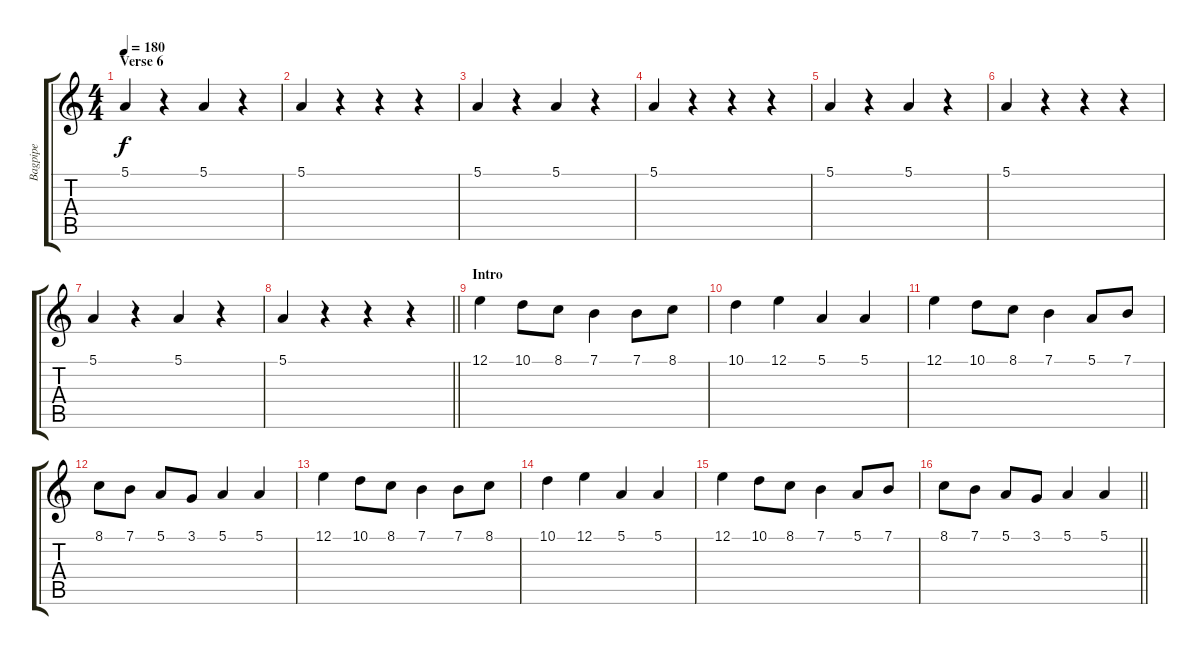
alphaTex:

\track ("Bagpipe" "Bagpipe") {instrument bagpipe}
\staff {score tabs}
\tuning (E4 B3 G3 D3 A2 E2) {hide}
\ts (4 4)
\section ("" "Verse 6")
\tempo 180
\clef g2
\ks c
5.1.4{dy f volume 10} r.4 5.1.4 r.4 |
5.1.4 r.4 r.4 r.4 |
5.1.4 r.4 5.1.4 r.4 |
5.1.4 r.4 r.4 r.4 |
5.1.4 r.4 5.1.4 r.4 |
5.1.4 r.4 r.4 r.4 |
5.1.4 r.4 5.1.4 r.4 |
\barLineRight lightlight
5.1.4 r.4 r.4 r.4 |
\section ("" "Intro")
12.1.4{volume 16} 10.1.8 8.1.8 7.1.4 7.1.8 8.1.8 |
10.1.4 12.1.4 5.1.4 5.1.4 |
12.1.4 10.1.8 8.1.8 7.1.4 5.1.8 7.1.8 |
8.1.8 7.1.8 5.1.8 3.1.8 5.1.4 5.1.4 |
12.1.4 10.1.8 8.1.8 7.1.4 7.1.8 8.1.8 |
10.1.4 12.1.4 5.1.4 5.1.4 |
12.1.4 10.1.8 8.1.8 7.1.4 5.1.8 7.1.8 |
\barLineRight lightlight
8.1.8 7.1.8 5.1.8 3.1.8 5.1.4 5.1.4
